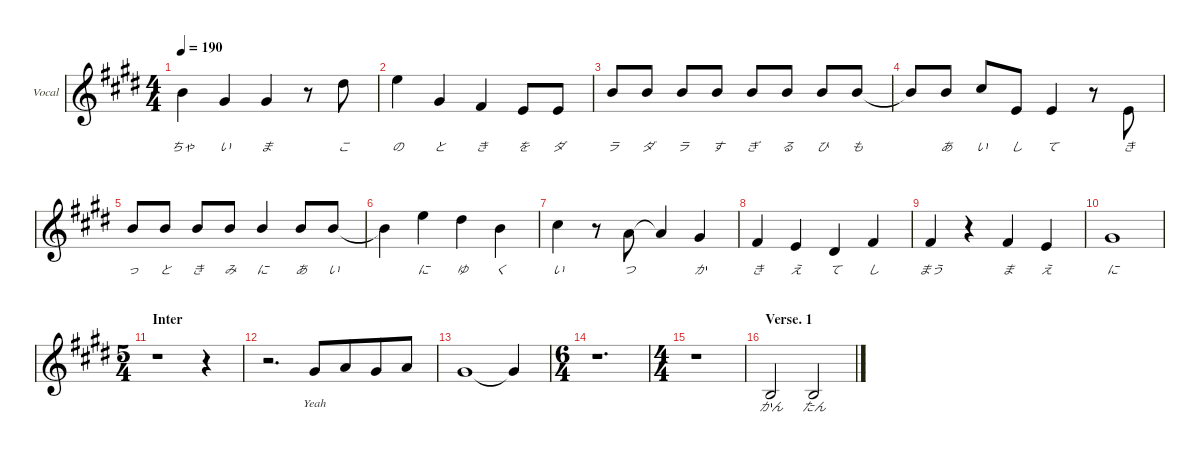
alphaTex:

\defaultSystemsLayout 4
\hideDynamics
\bracketExtendMode nobrackets
\firstSystemTrackNameOrientation horizontal
\track ("Vocal" "Vocal") {defaultSystemsLayout 4 mute instrument lead7fifths}
\staff {score}
\tuning (E4 B3 G3 D3 A2 E2)
\ts (4 4)
\tempo 190
\clef g2
\scale
0.23475
\ks e
7.1{acc forcenatural}.4{lyrics (0 "ちゃ") lyrics (1 "") lyrics (2 "") lyrics (3 "") lyrics (4 "") dy f beam Down} 4.1{acc #}.4{lyrics (0 "い") lyrics (1 "") lyrics (2 "") lyrics (3 "") lyrics (4 "") beam Up} 4.1{acc #}.4{lyrics (0 "ま") lyrics (1 "") lyrics (2 "") lyrics (3 "") lyrics (4 "") beam Up} r.8{beam Down} 11.1{acc #}.8{lyrics (0 "こ") lyrics (1 "") lyrics (2 "") lyrics (3 "") lyrics (4 "") beam Down} |
\scale
0.232539 12.1{acc forcenatural}.4{lyrics (0 "の") lyrics (1 "") lyrics (2 "") lyrics (3 "") lyrics (4 "") beam Down} 4.1{acc #}.4{lyrics (0 "と") lyrics (1 "") lyrics (2 "") lyrics (3 "") lyrics (4 "") beam Up} 2.1{acc #}.4{lyrics (0 "き") lyrics (1 "") lyrics (2 "") lyrics (3 "") lyrics (4 "") beam Up} 0.1{acc forcenatural}.8{lyrics (0 "を") lyrics (1 "") lyrics (2 "") lyrics (3 "") lyrics (4 "") beam Up} 0.1{acc forcenatural}.8{lyrics (0 "ダ") lyrics (1 "") lyrics (2 "") lyrics (3 "") lyrics (4 "") beam Up} |
\scale
0.302382 7.1{acc forcenatural}.8{lyrics (0 "ラ") lyrics (1 "") lyrics (2 "") lyrics (3 "") lyrics (4 "") beam Up} 7.1{acc forcenatural}.8{lyrics (0 "ダ") lyrics (1 "") lyrics (2 "") lyrics (3 "") lyrics (4 "") beam Up} 7.1{acc forcenatural}.8{lyrics (0 "ラ") lyrics (1 "") lyrics (2 "") lyrics (3 "") lyrics (4 "") beam Up} 7.1{acc forcenatural}.8{lyrics (0 "す") lyrics (1 "") lyrics (2 "") lyrics (3 "") lyrics (4 "") beam Up} 7.1{acc forcenatural}.8{lyrics (0 "ぎ") lyrics (1 "") lyrics (2 "") lyrics (3 "") lyrics (4 "") beam Up} 7.1{acc forcenatural}.8{lyrics (0 "る") lyrics (1 "") lyrics (2 "") lyrics (3 "") lyrics (4 "") beam Up} 7.1{acc forcenatural}.8{lyrics (0 "ひ") lyrics (1 "") lyrics (2 "") lyrics (3 "") lyrics (4 "") beam Up} 7.1{acc forcenatural}.8{lyrics (0 "も") lyrics (1 "") lyrics (2 "") lyrics (3 "") lyrics (4 "") beam Up} |
\scale
0.230329 7.1{t acc forcenatural}.8{beam Up} 7.1{acc forcenatural}.8{lyrics (0 "あ") lyrics (1 "") lyrics (2 "") lyrics (3 "") lyrics (4 "") beam Up} 9.1{acc #}.8{lyrics (0 "い") lyrics (1 "") lyrics (2 "") lyrics (3 "") lyrics (4 "") beam Up} 0.1{acc forcenatural}.8{lyrics (0 "し") lyrics (1 "") lyrics (2 "") lyrics (3 "") lyrics (4 "") beam Up} 0.1{acc forcenatural}.4{lyrics (0 "て") lyrics (1 "") lyrics (2 "") lyrics (3 "") lyrics (4 "") beam Up} r.8{beam Down} 0.1{acc forcenatural}.8{lyrics (0 "き") lyrics (1 "") lyrics (2 "") lyrics (3 "") lyrics (4 "") beam Up} |
\scale
0.23475 7.1{acc forcenatural}.8{lyrics (0 "っ") lyrics (1 "") lyrics (2 "") lyrics (3 "") lyrics (4 "") beam Up} 7.1{acc forcenatural}.8{lyrics (0 "と") lyrics (1 "") lyrics (2 "") lyrics (3 "") lyrics (4 "") beam Up} 7.1{acc forcenatural}.8{lyrics (0 "き") lyrics (1 "") lyrics (2 "") lyrics (3 "") lyrics (4 "") beam Up} 7.1{acc forcenatural}.8{lyrics (0 "み") lyrics (1 "") lyrics (2 "") lyrics (3 "") lyrics (4 "") beam Up} 7.1{acc forcenatural}.4{lyrics (0 "に") lyrics (1 "") lyrics (2 "") lyrics (3 "") lyrics (4 "") beam Up} 7.1{acc forcenatural}.8{lyrics (0 "あ") lyrics (1 "") lyrics (2 "") lyrics (3 "") lyrics (4 "") beam Up} 7.1{acc forcenatural}.8{lyrics (0 "い") lyrics (1 "") lyrics (2 "") lyrics (3 "") lyrics (4 "") beam Up} |
\scale
0.232539 7.1{t acc forcenatural}.4{beam Down} 12.1{acc forcenatural}.4{lyrics (0 "に") lyrics (1 "") lyrics (2 "") lyrics (3 "") lyrics (4 "") beam Down} 11.1{acc #}.4{lyrics (0 "ゆ") lyrics (1 "") lyrics (2 "") lyrics (3 "") lyrics (4 "") beam Down} 7.1{acc forcenatural}.4{lyrics (0 "く") lyrics (1 "") lyrics (2 "") lyrics (3 "") lyrics (4 "") beam Down} |
\scale
0.302382 9.1{acc #}.4{lyrics (0 "い") lyrics (1 "") lyrics (2 "") lyrics (3 "") lyrics (4 "") beam Down} r.8{beam Down} 5.1{acc forcenatural}.8{lyrics (0 "つ") lyrics (1 "") lyrics (2 "") lyrics (3 "") lyrics (4 "") beam Up} 5.1{t acc forcenatural}.4{beam Up} 4.1{acc #}.4{lyrics (0 "か") lyrics (1 "") lyrics (2 "") lyrics (3 "") lyrics (4 "") beam Up} |
\scale
0.230329 2.1{acc #}.4{lyrics (0 "き") lyrics (1 "") lyrics (2 "") lyrics (3 "") lyrics (4 "") beam Up} 0.1{acc forcenatural}.4{lyrics (0 "え") lyrics (1 "") lyrics (2 "") lyrics (3 "") lyrics (4 "") beam Up} 4.2{acc #}.4{lyrics (0 "て") lyrics (1 "") lyrics (2 "") lyrics (3 "") lyrics (4 "") beam Up} 2.1{acc #}.4{lyrics (0 "し") lyrics (1 "") lyrics (2 "") lyrics (3 "") lyrics (4 "") beam Up} |
\scale
0.23475 2.1{acc #}.4{lyrics (0 "まう") lyrics (1 "") lyrics (2 "") lyrics (3 "") lyrics (4 "") beam Up} r.4{beam Down} 2.1{acc #}.4{lyrics (0 "ま") lyrics (1 "") lyrics (2 "") lyrics (3 "") lyrics (4 "") beam Up} 0.1{acc forcenatural}.4{lyrics (0 "え") lyrics (1 "") lyrics (2 "") lyrics (3 "") lyrics (4 "") beam Up} |
\scale
0.23254 4.1{acc #}.1{lyrics (0 "に") lyrics (1 "") lyrics (2 "") lyrics (3 "") lyrics (4 "") beam Up} |
\ts (5 4)
\beaming (8 6 4)
\section ("" "Inter")
\scale
0.391166 r.1{beam Down} r.4{beam Down} |
\scale
0.307658 r.2{d beam Down} 4.1{acc #}.8{lyrics (0 "Yeah") lyrics (1 "") lyrics (2 "") lyrics (3 "") lyrics (4 "") beam Up} 5.1{acc forcenatural}.8{beam Up} 4.1{acc #}.8{beam Up} 5.1{acc forcenatural}.8{beam Up} |
\scale
0.301176 4.1{acc #}.1{beam Up} 4.1{t acc #}.4{beam Up} |
\ts (6 4)
\beaming (8 6 6)
\scale
0.53271 r.1{d beam Down} |
\ts (4 4)
\beaming (8 4 4)
\scale
0.46729 r.1{beam Down} |
\section ("" "Verse. 1")
\scale
0.302382 0.2{acc forcenatural}.2{lyrics (0 "かん") lyrics (1 "") lyrics (2 "") lyrics (3 "") lyrics (4 "") beam Up} 0.2{acc forcenatural}.2{lyrics (0 "たん") lyrics (1 "") lyrics (2 "") lyrics (3 "") lyrics (4 "") beam Up}
